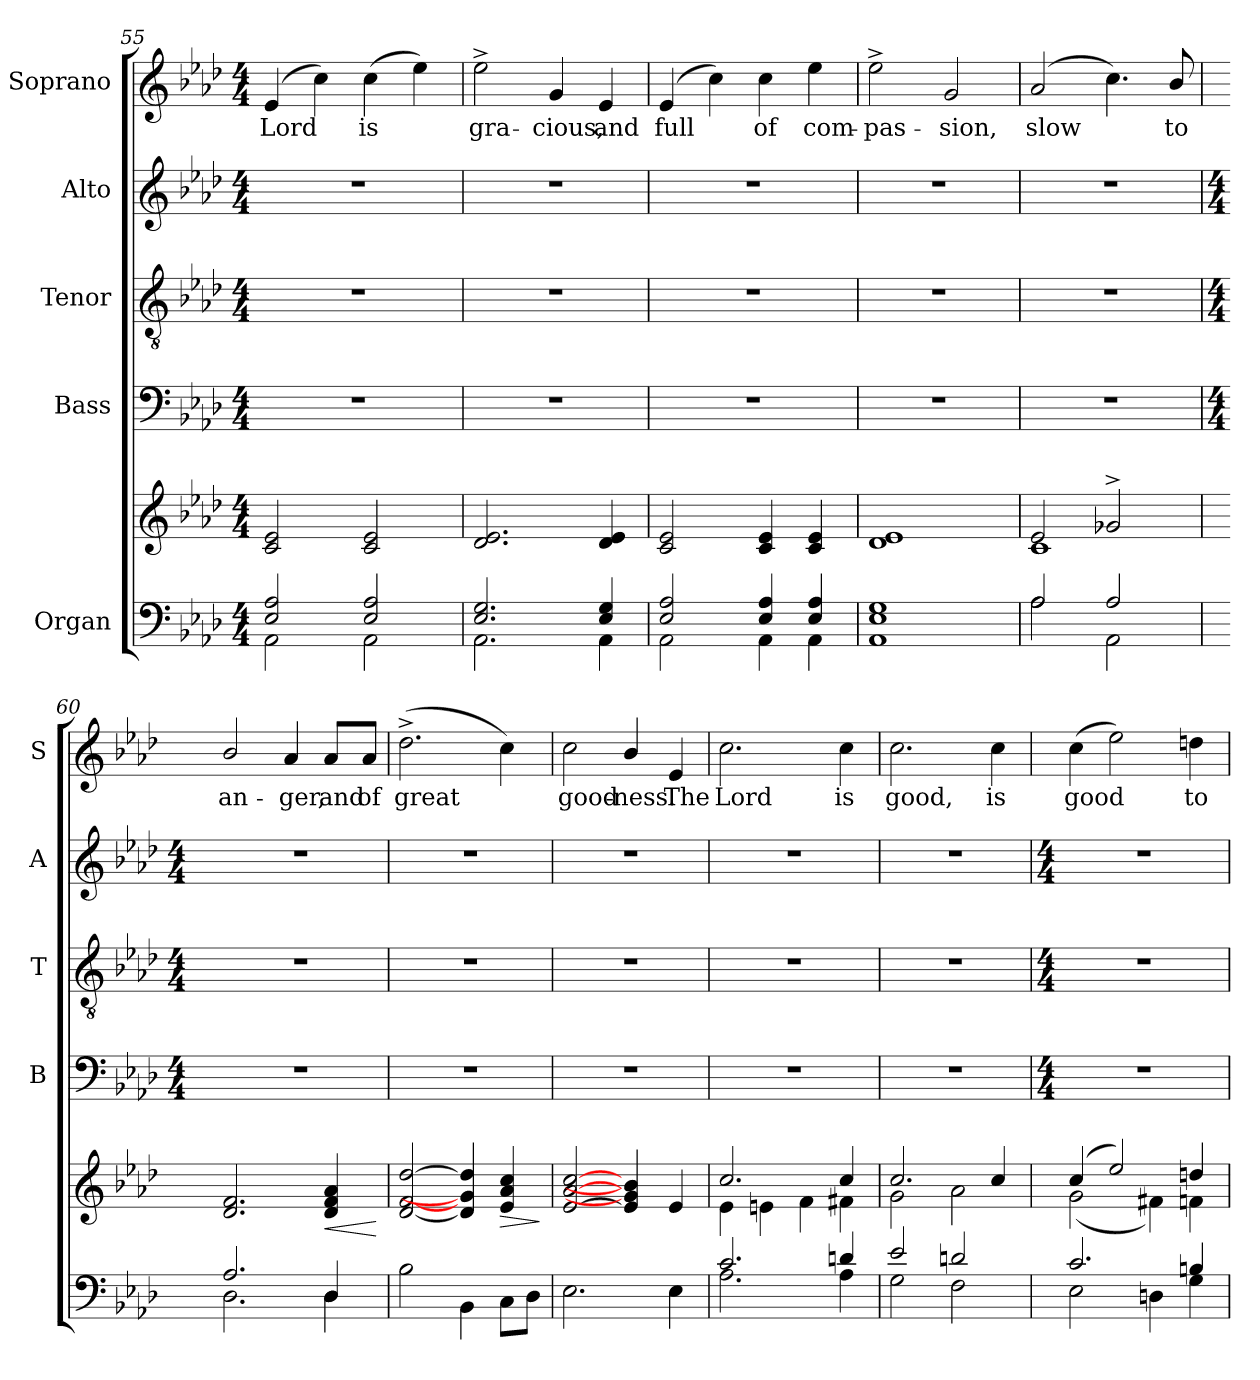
**kern	**kern	**dynam	**kern	**kern	**kern	**kern	**text
*part5	*part5	*part5	*part4	*part3	*part2	*part1	*part1
*staff6	*staff5	*staff5/6	*staff4	*staff3	*staff2	*staff1	*staff1
*I"Organ	*	*	*I"Bass	*I"Tenor	*I"Alto	*I"Soprano	*
*	*	*	*I'B	*I'T	*I'A	*I'S	*
*clefF4	*clefG2	*	*clefF4	*clefGv2	*clefG2	*clefG2	*
*k[b-e-a-d-]	*k[b-e-a-d-]	*	*k[b-e-a-d-]	*k[b-e-a-d-]	*k[b-e-a-d-]	*k[b-e-a-d-]	*
*A-:	*A-:	*	*A-:	*A-:	*A-:	*A-:	*
*M4/4	*M4/4	*	*M4/4	*M4/4	*M4/4	*M4/4	*
=55	=55	=55	=55	=55	=55	=55	=55
*^	*^	*	*	*	*	*	*
!	!	!	!	!	!	!	!	!	!LO:LY:b
2E-/ 2A-/	2AA-\	2c/ 2e-/	1ryy	.	1r	1r	1r	(4e-/	Lord
.	.	.	.	.	.	.	.	4cc\)	.
!	!	!	!	!	!	!	!	!	!LO:LY:b
2E-/ 2A-/	2AA-\	2c/ 2e-/	.	.	.	.	.	(>4cc\	is
.	.	.	.	.	.	.	.	4ee-\)	.
=56	=56	=56	=56	=56	=56	=56	=56	=56	=56
!	!	!	!	!	!	!	!	!	!LO:LY:b
2.E-/ 2.G/	2.AA-\	2.d-/ 2.e-/	1ryy	.	1r	1r	1r	2ee-^\	gra-
!	!	!	!	!	!	!	!	!	!LO:LY:b
.	.	.	.	.	.	.	.	4g/	-cious,
!	!	!	!	!	!	!	!	!	!LO:LY:b
4E-/ 4G/	4AA-\	4d-/ 4e-/	.	.	.	.	.	4e-/	and
=57	=57	=57	=57	=57	=57	=57	=57	=57	=57
!	!	!	!	!	!	!	!	!	!LO:LY:b
2E-/ 2A-/	2AA-\	2c/ 2e-/	1ryy	.	1r	1r	1r	(4e-/	full
.	.	.	.	.	.	.	.	4cc\)	.
!	!	!	!	!	!	!	!	!	!LO:LY:b
4E-/ 4A-/	4AA-\	4c/ 4e-/	.	.	.	.	.	4cc\	of
!	!	!	!	!	!	!	!	!	!LO:LY:b
4E-/ 4A-/	4AA-\	4c/ 4e-/	.	.	.	.	.	4ee-\	com-
=58	=58	=58	=58	=58	=58	=58	=58	=58	=58
!	!	!	!	!	!	!	!	!	!LO:LY:b
1AA-/ 1E-/ 1G/	1ryy	1d-/ 1e-/	1ryy	.	1r	1r	1r	2ee-^\	-pas-
!	!	!	!	!	!	!	!	!	!LO:LY:b
.	.	.	.	.	.	.	.	2g/	-sion,
=59	=59	=59	=59	=59	=59	=59	=59	=59	=59
!	!	!	!	!	!	!	!	!	!LO:LY:b
2A-/	2A-\	2e-/	1c\	.	1r	1r	1r	(<2a-/	slow
2A-/	2AA-\	2g-X^/	.	.	.	.	.	4.cc\)	.
!	!	!	!	!	!	!	!	!	!LO:LY:b
.	.	.	.	.	.	.	.	8b-/	to
!!LO:LB:g=z
=60	=60	=60	=60	=60	=60	=60	=60	=60	=60
*	*	*	*	*	*M4/4	*M4/4	*M4/4	*	*
!	!	!	!	!	!	!	!	!	!LO:LY:b
2.A-/	2.D-\	2.d-/ 2.f/	1ryy	.	1r	1r	1r	2b-/	an-
!	!	!	!	!	!	!	!	!	!LO:LY:b
.	.	.	.	.	.	.	.	4a-/	-ger,
!	!	!	!	!LO:HP:b	!	!	!	!	!LO:LY:b
4D-/	4D-\	4d-/ 4f/ 4a-/	.	<	.	.	.	8a-/L	and
!	!	!	!	!	!	!	!	!	!LO:LY:b
.	.	.	.	.	.	.	.	8a-/J	of
*v	*v	*	*	*	*	*	*	*	*
*	*v	*v	*	*	*	*	*	*
.	.	[	.	.	.	.	.
=61	=61	=61	=61	=61	=61	=61	=61
*^	*^	*	*	*	*	*	*
!	!	!	!	!	!	!	!	!	!LO:LY:b
2B-\	1ryy	[2d-/ [2f/ [2dd-/	1ryy	.	1r	1r	1r	(>2.dd-^\	great
4BB-\	.	4d-/] 4g/] 4dd-/]	.	.	.	.	.	.	.
!	!	!	!	!LO:HP:b	!	!	!	!	!
8C\L	.	4e-/ 4a-/ 4cc/	.	>	.	.	.	4cc\)	.
8D-\J	.	.	.	.	.	.	.	.	.
*v	*v	*	*	*	*	*	*	*	*
*	*v	*v	*	*	*	*	*	*
.	.	]	.	.	.	.	.
=62	=62	=62	=62	=62	=62	=62	=62
*^	*^	*	*	*	*	*	*
!	!	!	!	!	!	!	!	!	!LO:LY:b
2.E-\	1ryy	[2e-/ [2a-/ [2cc/	1ryy	.	1r	1r	1r	2cc\	good-
!	!	!	!	!	!	!	!	!	!LO:LY:b
.	.	4e-/] 4g/] 4b-/]	.	.	.	.	.	4b-/	-ness.
!	!	!	!	!	!	!	!	!	!LO:LY:b
4E-\	.	4e-/	.	.	.	.	.	4e-/	The
=63	=63	=63	=63	=63	=63	=63	=63	=63	=63
!	!	!	!	!	!	!	!	!	!LO:LY:b
2.c/	2.A-\	2.cc/	4e-\	.	1r	1r	1r	2.cc\	Lord
.	.	.	4en\	.	.	.	.	.	.
.	.	.	4f\	.	.	.	.	.	.
!	!	!	!	!	!	!	!	!	!LO:LY:b
4dn/	4A-\	4cc/	4f#X\	.	.	.	.	4cc\	is
=64	=64	=64	=64	=64	=64	=64	=64	=64	=64
!	!	!	!	!	!	!	!	!	!LO:LY:b
2e-/	2G\	2.cc/	2g\	.	1r	1r	1r	2.cc\	good,
2dn/	2F\	.	2a-\	.	.	.	.	.	.
!	!	!	!	!	!	!	!	!	!LO:LY:b
.	.	4cc/	.	.	.	.	.	4cc\	is
!!LO:LB:g=z
=65	=65	=65	=65	=65	=65	=65	=65	=65	=65
*	*	*	*	*	*M4/4	*M4/4	*M4/4	*	*
!	!	!	!	!	!	!	!	!	!LO:LY:b
2.c/	2E-\	(>4cc/	(<2g\	.	1r	1r	1r	(>4cc\	good
.	.	2ee-/)	.	.	.	.	.	2ee-\)	.
.	4Dn\	.	4f#X\)	.	.	.	.	.	.
!	!	!	!	!	!	!	!	!	!LO:LY:b
4Bn/	4G\	4ddn/	4fn\	.	.	.	.	4ddn\	to
*v	*v	*	*	*	*	*	*	*	*
*	*v	*v	*	*	*	*	*	*
=	=	=	=	=	=	=	=
*-	*-	*-	*-	*-	*-	*-	*-
